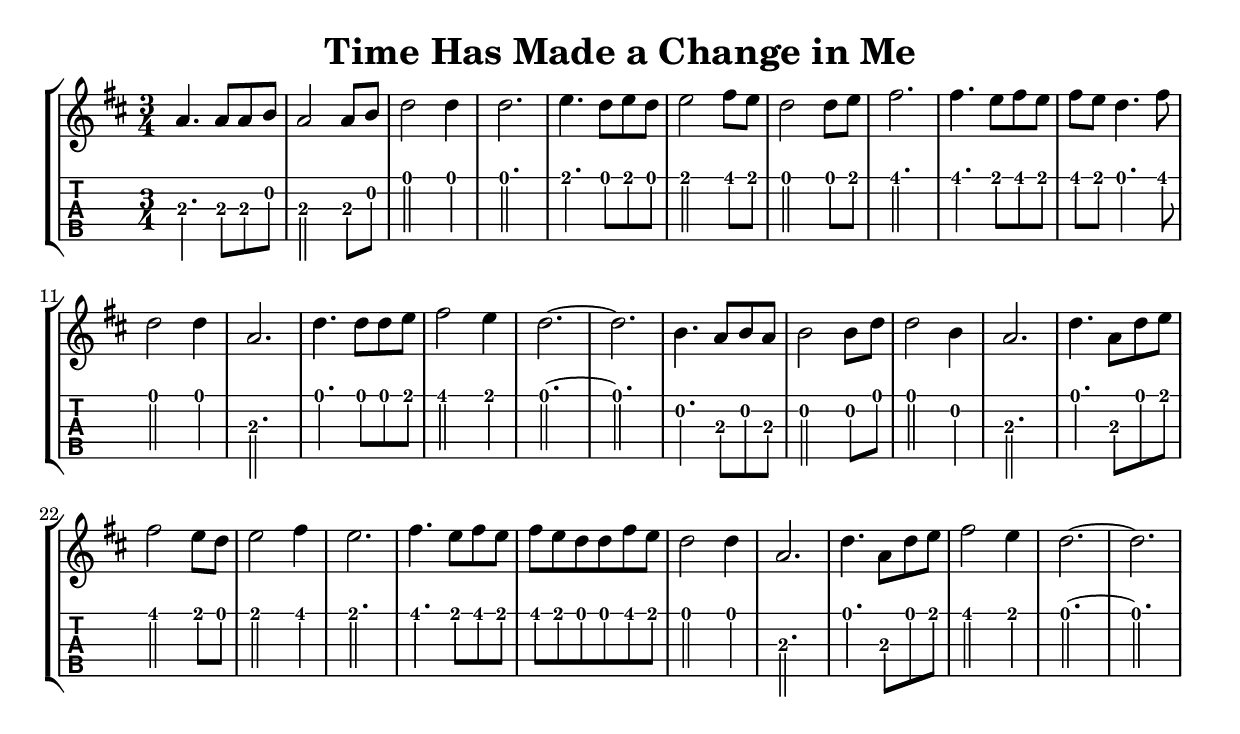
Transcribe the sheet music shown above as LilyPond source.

\version "2.22.1"
\layout {indent = 0}
\header {title="Time Has Made a Change in Me"}
music ={
\time 3/4
%\set Timing.beamExceptions = #'()
%\set Timing.beatStructure = 3,3
a4. a8 a8 b8
a2 a8 b8
d2 d4
d2.
e4. d8 e8 d8
e2 fis8 e8
d2 d8 e8
fis2.
fis4. e8 fis8 e8
fis8 e8 d4. fis8
d2 d4
a2.
d4. d8 d8 e8
fis2 e4
d2.~ d2.

b4. a8 b8 a8
b2 b8 d8
d2 b4
a2.

d4. a8 d8 e8
fis2 e8 d8
e2 fis4
e2.

fis4. e8 fis8 e8
fis8 e8 d8 d8 fis8 e8
d2 d4
a2.

d4. a8 d8 e8
fis2 e4
d2.~
d2.
}


\score{
\new StaffGroup <<
  \new Staff \with {                                                             
     \omit StringNumber                                                         
     }                                                                          
     {                                                                          
      \key d \major                                                             
      \numericTimeSignature                                                    
      {\relative a' {\music}}
      }
  \new TabStaff \with {                                                         
    tablatureFormat = #fret-number-tablature-format-banjo                       
    stringTunings = \stringTuning <g' d g b d'>
  }                                                                             
  {                                                                             
    {                                                                           
      \clef moderntab                                                          
      \tabFullNotation
      \numericTimeSignature                                                    
       {\relative a {\music}}
    }                                                                           
  }
>>
%\midi{}
}  
